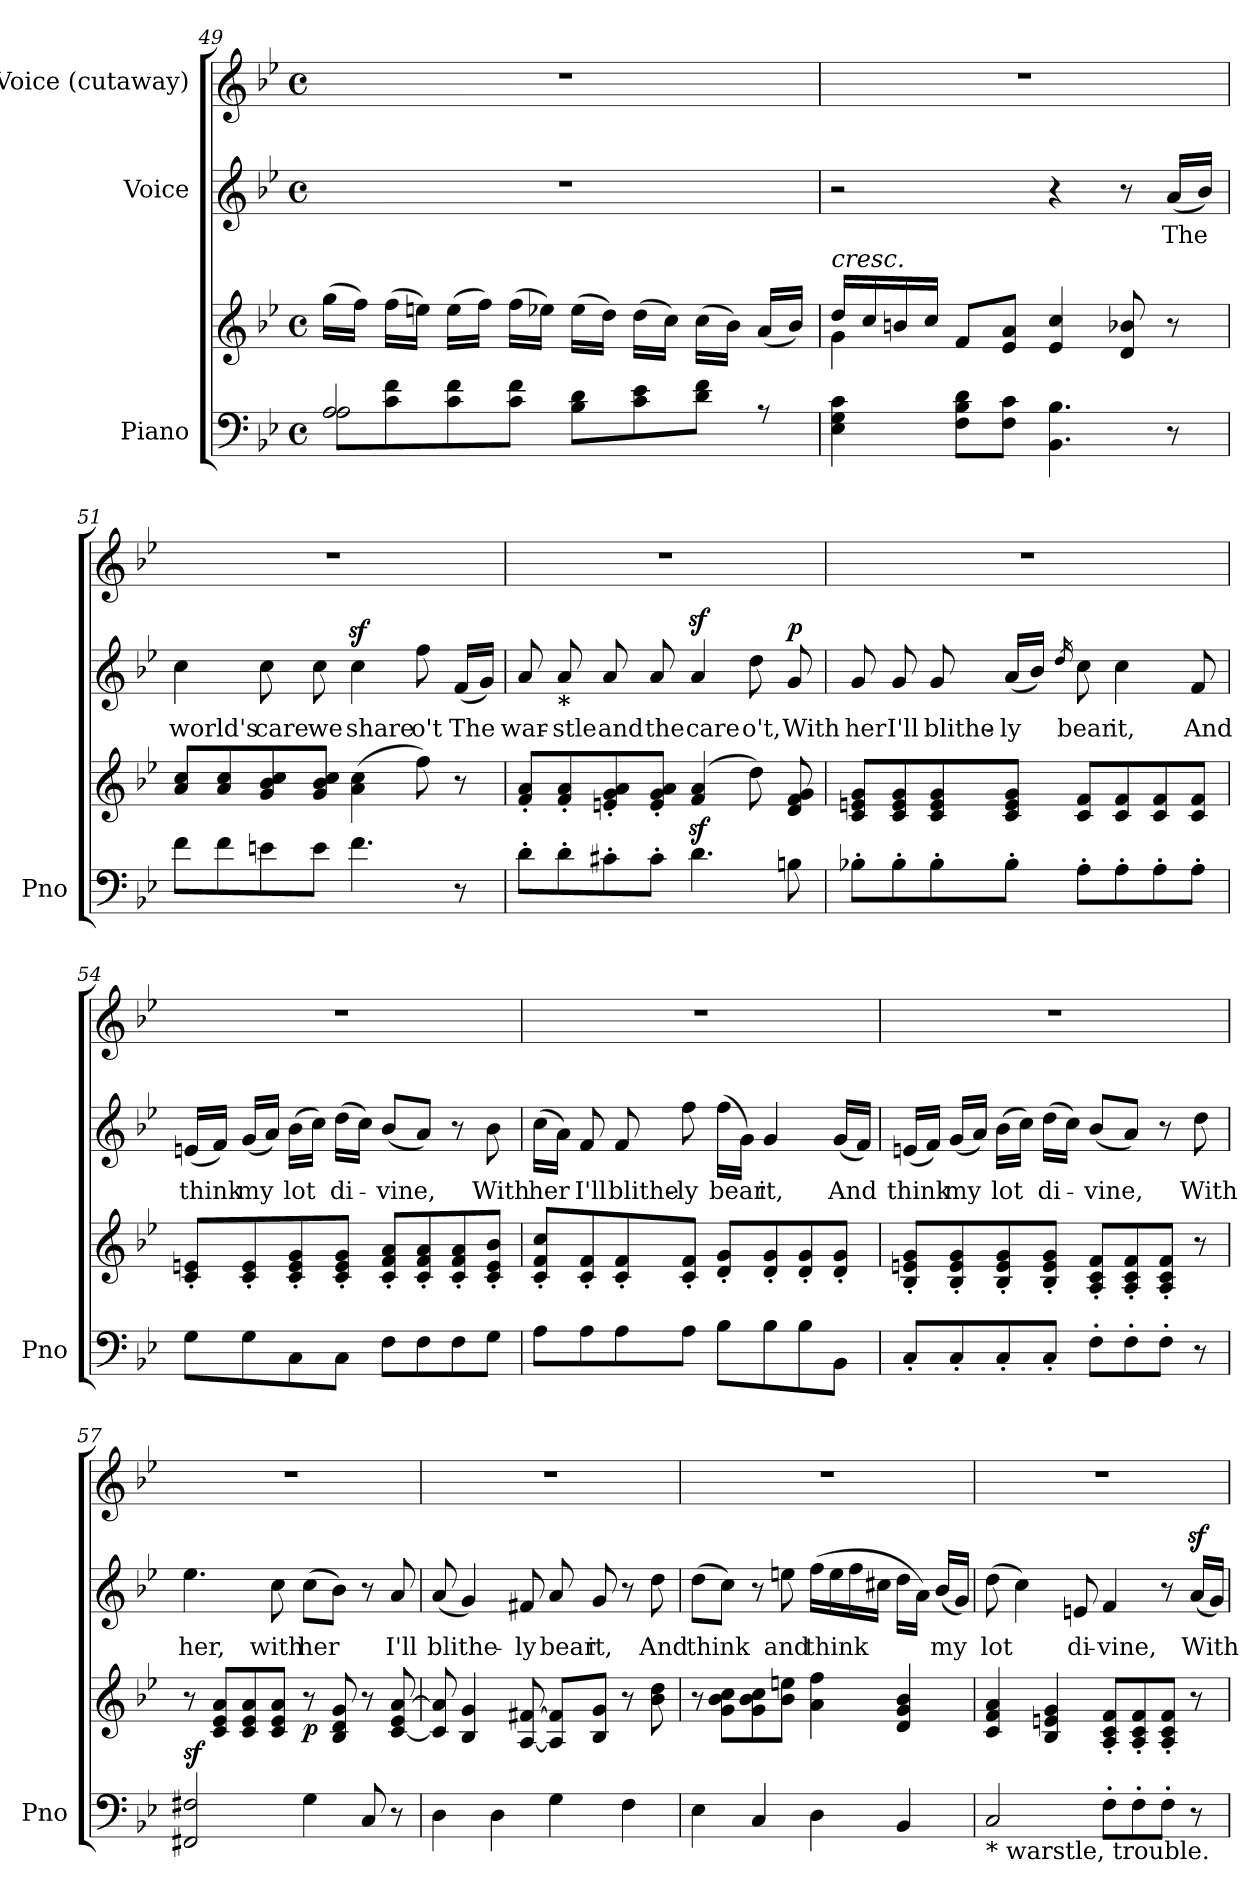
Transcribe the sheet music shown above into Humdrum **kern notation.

**kern	**kern	**dynam	**kern	**text	**dynam	**kern
*part3	*part3	*part3	*part2	*part2	*part2	*part1
*staff4	*staff3	*staff3/4	*staff2	*staff2	*staff2	*staff1
*I"Piano	*	*	*I"Voice	*	*	*I"Voice (cutaway)
*I'Pno	*	*	*	*	*	*
!!LO:LB:g=z
*clefF4	*clefG2	*	*clefG2	*	*	*clefG2
*k[b-e-]	*k[b-e-]	*	*k[b-e-]	*	*	*k[b-e-]
*M4/4	*M4/4	*	*M4/4	*	*	*M4/4
*met(c)	*met(c)	*	*met(c)	*	*	*met(c)
=49	=49	=49	=49	=49	=49	=49
*^	*	*	*	*	*	*
!	!LO:N:head=open	!	!	!	!	!	!
2A/	8A\L	(>16gg\LL	.	1r	.	.	1r
!	!	!	!LO:DY:a	!	!	!	!
.	.	16ff\JJ)	other-dynamics	.	.	.	.
.	8c\ 8f\	(>16ff\LL	.	.	.	.	.
.	.	16een\JJ)	.	.	.	.	.
.	8c\ 8f\	(>16ee\LL	.	.	.	.	.
.	.	16ff\JJ)	.	.	.	.	.
.	8c\ 8f\J	(>16ff\LL	.	.	.	.	.
.	.	16ee-X\JJ)	.	.	.	.	.
2ryy	8B-\ 8d\L	(>16ee-\LL	.	.	.	.	.
.	.	16dd\JJ)	.	.	.	.	.
.	8c\ 8e-\	(>16dd\LL	.	.	.	.	.
.	.	16cc\JJ)	.	.	.	.	.
.	8d\ 8f\J	(>16cc\LL	.	.	.	.	.
.	.	16b-\JJ)	.	.	.	.	.
.	8rA	(<16a/LL	.	.	.	.	.
.	.	16b-/JJ)	.	.	.	.	.
*v	*v	*	*	*	*	*	*
=50	=50	=50	=50	=50	=50	=50
*	*^	*	*	*	*	*
!	!LO:TX:a:i:t=cresc.	!	!	!	!	!	!
4E-\ 4G\ 4c\	16dd/LL	4g\	.	2r	.	.	1r
.	16cc/	.	.	.	.	.	.
.	16bn/	.	.	.	.	.	.
.	16cc/JJ	.	.	.	.	.	.
8F\ 8B-\ 8d\L	8f/L	2.rffyy	.	.	.	.	.
8F\ 8c\J	8e-/ 8a/J	.	.	.	.	.	.
4.BB-\ 4.B-\	4e-/ 4cc/	.	.	4r	.	.	.
.	8d/ 8b-X/	.	.	8r	.	.	.
!	!	!	!	!	!LO:LY:b	!	!
8r	8r	.	.	(<16a/LL	The	.	.
.	.	.	.	16b-/JJ)	.	.	.
*	*v	*v	*	*	*	*	*
=51	=51	=51	=51	=51	=51	=51
!	!	!	!	!LO:LY:b	!	!
8f\L	8a/ 8cc/L	.	4cc\	world's	.	1r
8f\	8a/ 8cc/	.	.	.	.	.
!	!	!	!	!LO:LY:b	!	!
8en\	8g/ 8b-/ 8cc/	.	8cc\	care	.	.
!	!	!	!	!LO:LY:b	!	!
8e\J	8g/ 8b-/ 8cc/J	.	8cc\	we	.	.
!	!	!	!	!LO:LY:b	!	!
4.f\	(>4a\ 4cc\	.	4ccz>\	share	.	.
!	!	!	!	!LO:LY:b	!	!
.	8ff\)	.	8ff\	o't	.	.
!	!	!	!	!LO:LY:b	!	!
8r	8r	.	(<16f/LL	The	.	.
.	.	.	16g/JJ)	.	.	.
!!LO:PB:g=z
=52	=52	=52	=52	=52	=52	=52
!	!	!	!	!LO:LY:b	!	!
8d'\L	8f/' 8a/'L	.	8a/	war-	.	1r
!	!	!	!LO:TX:b:B:t=*	!	!	!
!	!	!	!	!LO:LY:b	!	!
8d'\	8f/' 8a/'	.	8a/	-stle	.	.
!	!	!	!	!LO:LY:b	!	!
8c#X'\	8en/' 8g/' 8a/'	.	8a/	and	.	.
!	!	!	!	!LO:LY:b	!	!
8c#'\J	8e/' 8g/' 8a/'J	.	8a/	the	.	.
!	!	!	!	!LO:LY:b	!	!
4.d\	(>4f/z< 4a/z<	.	4az>/	care	.	.
!	!	!	!	!LO:LY:b	!	!
.	8dd\)	.	8dd\	o't,	.	.
!	!	!	!	!LO:LY:b	!LO:DY:a	!
8Bn\	8d/ 8f/ 8g/	.	8g/	With	p	.
=53	=53	=53	=53	=53	=53	=53
!	!	!	!	!LO:LY:b	!	!
8B-X'\L	8c/ 8en/ 8g/L	.	8g/	her	.	1r
!	!	!	!	!LO:LY:b	!	!
8B-'\	8c/ 8e/ 8g/	.	8g/	I'll	.	.
!	!	!	!	!LO:LY:b	!	!
8B-'\	8c/ 8e/ 8g/	.	8g/	blithe-	.	.
!	!	!	!	!LO:LY:b	!	!
8B-'\J	8c/ 8e/ 8g/J	.	(<16a/LL	-ly	.	.
.	.	.	16b-/JJ)	.	.	.
.	.	.	16qdd/	.	.	.
!	!	!	!	!LO:LY:b	!	!
8A'\L	8c/ 8f/L	.	8cc\	bear	.	.
!	!	!	!	!LO:LY:b	!	!
8A'\	8c/ 8f/	.	4cc\	it,	.	.
8A'\	8c/ 8f/	.	.	.	.	.
!	!	!	!	!LO:LY:b	!	!
8A'\J	8c/ 8f/J	.	8f/	And	.	.
=54	=54	=54	=54	=54	=54	=54
!	!	!	!	!LO:LY:b	!	!
8G\L	8c/' 8en/'L	.	(<16en/LL	think	.	1r
.	.	.	16f/JJ)	.	.	.
!	!	!	!	!LO:LY:b	!	!
8G\	8c/' 8e/'	.	(<16g/LL	my	.	.
.	.	.	16a/JJ)	.	.	.
!	!	!	!	!LO:LY:b	!	!
8C\	8c/' 8e/' 8g/'	.	(>16b-\LL	lot	.	.
.	.	.	16cc\JJ)	.	.	.
!	!	!	!	!LO:LY:b	!	!
8C\J	8c/' 8e/' 8g/'J	.	(>16dd\LL	di-	.	.
.	.	.	16cc\JJ)	.	.	.
!	!	!	!	!LO:LY:b	!	!
8F\L	8c/' 8f/' 8a/'L	.	(<8b-/L	-vine,	.	.
8F\	8c/' 8f/' 8a/'	.	8a/J)	.	.	.
8F\	8c/' 8f/' 8a/'	.	8r	.	.	.
!	!	!	!	!LO:LY:b	!	!
8G\J	8c/' 8e/' 8b-/'J	.	8b-\	With	.	.
!!LO:LB:g=z
=55	=55	=55	=55	=55	=55	=55
!	!	!	!	!LO:LY:b	!	!
8A\L	8c/' 8f/' 8cc/'L	.	(>16cc\LL	her	.	1r
.	.	.	16a\JJ)	.	.	.
!	!	!	!	!LO:LY:b	!	!
8A\	8c/' 8f/'	.	8f/	I'll	.	.
!	!	!	!	!LO:LY:b	!	!
8A\	8c/' 8f/'	.	8f/	blithe-	.	.
!	!	!	!	!LO:LY:b	!	!
8A\J	8c/' 8f/'J	.	8ff\	-ly	.	.
!	!	!	!	!LO:LY:b	!	!
8B-\L	8d/' 8g/'L	.	(>16ff\LL	bear	.	.
.	.	.	16g\JJ)	.	.	.
!	!	!	!	!LO:LY:b	!	!
8B-\	8d/' 8g/'	.	4g/	it,	.	.
8B-\	8d/' 8g/'	.	.	.	.	.
!	!	!	!	!LO:LY:b	!	!
8BB-\J	8d/' 8g/'J	.	(<16g/LL	And	.	.
.	.	.	16f/JJ)	.	.	.
=56	=56	=56	=56	=56	=56	=56
!	!	!	!	!LO:LY:b	!	!
8C'/L	8B-/' 8en/' 8g/'L	.	(<16en/LL	think	.	1r
.	.	.	16f/JJ)	.	.	.
!	!	!	!	!LO:LY:b	!	!
8C'/	8B-/' 8e/' 8g/'	.	(<16g/LL	my	.	.
.	.	.	16a/JJ)	.	.	.
!	!	!	!	!LO:LY:b	!	!
8C'/	8B-/' 8e/' 8g/'	.	(>16b-\LL	lot	.	.
.	.	.	16cc\JJ)	.	.	.
!	!	!	!	!LO:LY:b	!	!
8C'/J	8B-/' 8e/' 8g/'J	.	(>16dd\LL	di-	.	.
.	.	.	16cc\JJ)	.	.	.
!	!	!	!	!LO:LY:b	!	!
8F'\L	8A/' 8c/' 8f/'L	.	(<8b-/L	-vine,	.	.
8F'\	8A/' 8c/' 8f/'	.	8a/J)	.	.	.
8F'\J	8A/' 8c/' 8f/'J	.	8r	.	.	.
!	!	!	!	!LO:LY:b	!	!
8r	8r	.	8dd\	With	.	.
!!LO:LB:g=z
=57	=57	=57	=57	=57	=57	=57
!	!	!LO:DY:b	!	!LO:LY:b	!	!
2FF#X/ 2F#X/	8r	sf	4.ee-\	her,	.	1r
.	8c/ 8e-/ 8a/L	.	.	.	.	.
.	8c/ 8e-/ 8a/	.	.	.	.	.
!	!	!	!	!LO:LY:b	!	!
.	8c/ 8e-/ 8a/J	.	8cc\	with	.	.
!	!	!LO:DY:b	!	!LO:LY:b	!	!
4G\	8r	p	(>8cc\L	her	.	.
.	8B-/ 8d/ 8g/	.	8b-\J)	.	.	.
8C/	8r	.	8r	.	.	.
!	!	!	!	!LO:LY:b	!	!
8r	[8c/ 8e-/ [8a/	.	8a/	I'll	.	.
=58	=58	=58	=58	=58	=58	=58
!	!	!	!	!LO:LY:b	!	!
4D\	8c/] 8a/]	.	(<8a/	blithe-	.	1r
.	4B-/ 4g/	.	4g/)	.	.	.
4D\	.	.	.	.	.	.
!	!	!	!	!LO:LY:b	!	!
.	[8A/ [8f#X/	.	8f#X/	-ly	.	.
!	!	!	!	!LO:LY:b	!	!
4G\	8A/] 8f#/]L	.	8a/	bear	.	.
!	!	!	!	!LO:LY:b	!	!
.	8B-/ 8g/J	.	8g/	it,	.	.
4F\	8r	.	8r	.	.	.
!	!	!	!	!LO:LY:b	!	!
.	8b-\ 8dd\	.	8dd\	And	.	.
=59	=59	=59	=59	=59	=59	=59
!	!	!	!	!LO:LY:b	!	!
4E-\	8r	.	(>8dd\L	think	.	1r
.	8g\ 8b-\ 8cc\L	.	8cc\J)	.	.	.
4C/	8g\ 8b-\ 8cc\	.	8r	.	.	.
!	!	!	!	!LO:LY:b	!	!
.	8b-\ 8een\J	.	8een\	and	.	.
!	!	!	!	!LO:LY:b	!	!
4D\	4a\ 4ff\	.	(>16ff\LL	think	.	.
.	.	.	16ee\	.	.	.
.	.	.	16ff\	.	.	.
.	.	.	16cc#X\JJ	.	.	.
4BB-/	4d/ 4g/ 4b-/	.	16dd\LL	.	.	.
.	.	.	16a\JJ)	.	.	.
!	!	!	!	!LO:LY:b	!	!
.	.	.	(<16b-/LL	my	.	.
.	.	.	16g/JJ)	.	.	.
!!LO:LB:g=z
=60	=60	=60	=60	=60	=60	=60
!LO:TX:b:t=* warstle, trouble.	!	!	!	!	!	!
!	!	!	!	!LO:LY:b	!	!
2C/	4c/ 4f/ 4a/	.	(>8dd\	lot	.	1r
.	.	.	4cc\)	.	.	.
.	4B-/ 4en/ 4g/	.	.	.	.	.
!	!	!	!	!LO:LY:b	!	!
.	.	.	8en/	di-	.	.
!	!	!	!	!LO:LY:b	!	!
8F'\L	8A/' 8c/' 8f/'L	.	4f/	-vine,	.	.
8F'\	8A/' 8c/' 8f/'	.	.	.	.	.
8F'\J	8A/' 8c/' 8f/'J	.	8r	.	.	.
!	!	!	!	!LO:LY:b	!	!
8r	8r	.	(<16az>/LL	With	.	.
.	.	.	16g/JJ)	.	.	.
=	=	=	=	=	=	=
*-	*-	*-	*-	*-	*-	*-
